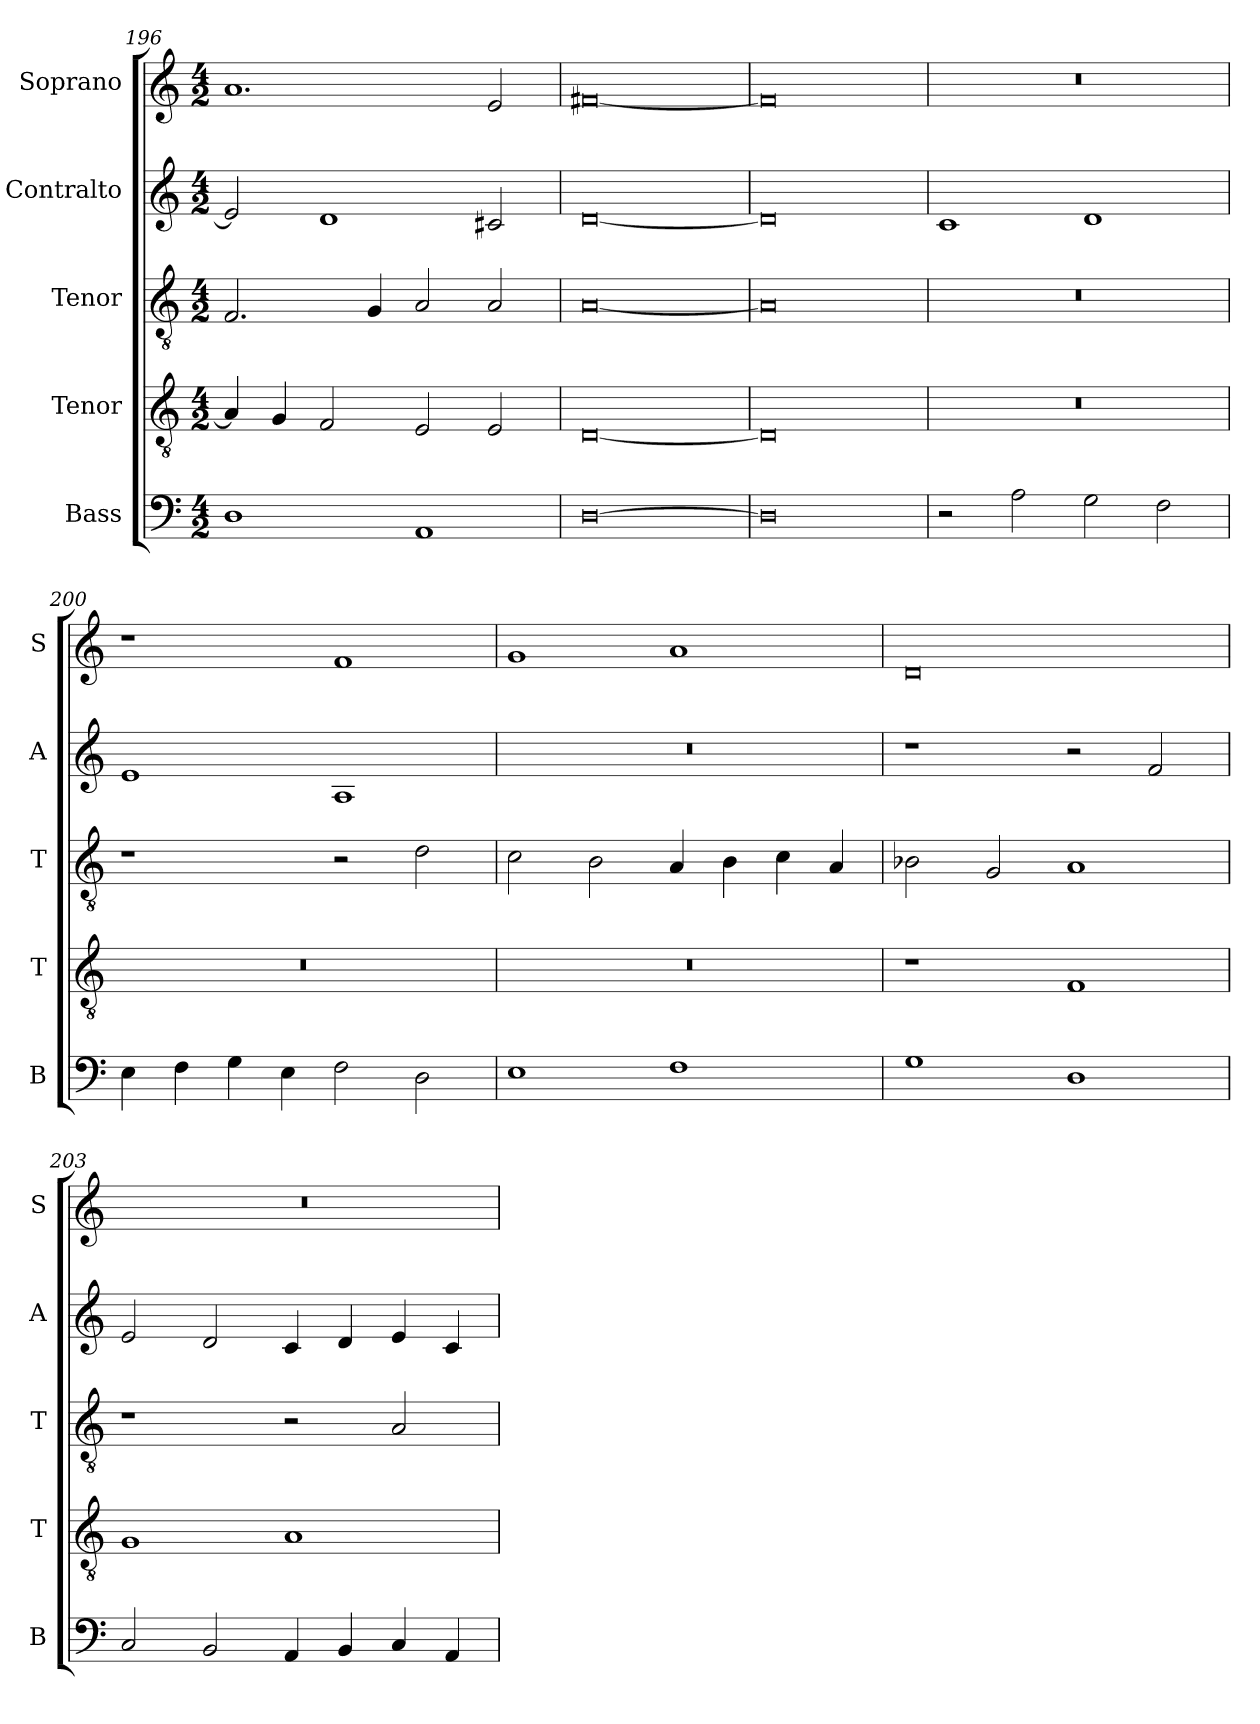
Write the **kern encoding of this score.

**kern	**kern	**kern	**kern	**kern
*part5	*part4	*part3	*part2	*part1
*staff5	*staff4	*staff3	*staff2	*staff1
*I"Bass	*I"Tenor	*I"Tenor	*I"Contralto	*I"Soprano
*I'B	*I'T	*I'T	*I'A	*I'S
*clefF4	*clefGv2	*clefGv2	*clefG2	*clefG2
*k[]	*k[]	*k[]	*k[]	*k[]
*D:dor	*D:dor	*D:dor	*D:dor	*D:dor
*M4/2	*M4/2	*M4/2	*M4/2	*M4/2
=196	=196	=196	=196	=196
1D	4A]	2.F	2e]	1.a
.	4G	.	.	.
.	2F	.	1d	.
.	.	4G	.	.
1AA	2E	2A	.	.
.	2E	2A	2c#X	2e
=197	=197	=197	=197	=197
[0D	[0D	[0A	[0d	[0f#X
=198	=198	=198	=198	=198
0D]	0D]	0A]	0d]	0f#]
=199	=199	=199	=199	=199
2r	0r	0r	1c	0r
2A	.	.	.	.
2G	.	.	1d	.
2F	.	.	.	.
=200	=200	=200	=200	=200
4E	0r	1r	1e	1r
4F	.	.	.	.
4G	.	.	.	.
4E	.	.	.	.
2F	.	2r	1A	1f
2D	.	2d	.	.
=201	=201	=201	=201	=201
1E	0r	2c	0r	1g
.	.	2B	.	.
1F	.	4A	.	1a
.	.	4B	.	.
.	.	4c	.	.
.	.	4A	.	.
=202	=202	=202	=202	=202
1G	1r	2B-X	1r	0d
.	.	2G	.	.
1D	1F	1A	2r	.
.	.	.	2f	.
=203	=203	=203	=203	=203
2C	1G	1r	2e	0r
2BB	.	.	2d	.
4AA	1A	2r	4c	.
4BB	.	.	4d	.
4C	.	2A	4e	.
4AA	.	.	4c	.
=	=	=	=	=
*-	*-	*-	*-	*-
